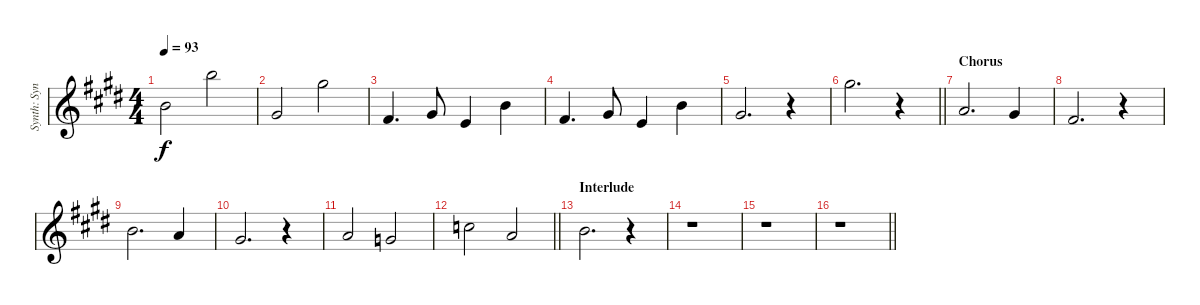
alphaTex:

\track ("Synth: Synth" "Synth: Syn") {instrument stringensemble2}
\staff {score}
\tuning (E4 B3 G3 D3 A2 E2) {hide}
\ts (4 4)
\tempo 93
\clef g2
\ks c#minor
12.2.2{dy f} 19.1.2 |
18.4.2 16.1.2 |
16.4.4{d} 13.3.8 14.4.4 12.2.4 |
11.3.4{d} 9.2.8 9.3.4 7.1.4 |
9.2.2{d} r.4 |
\barLineRight lightlight
16.1.2{d} r.4 |
\section ("" "Chorus")
14.3.2{d} 13.3.4 |
11.3.2{d} r.4 |
12.2.2{d} 10.2.4 |
9.2.2{d} r.4 |
10.2.2 8.2.2 |
\barLineRight lightlight
8.1.2 5.1.2 |
\section ("" "Interlude")
7.1.2{d} r.4 |
r.1 |
r.1 |
\barLineRight lightlight
r.1
